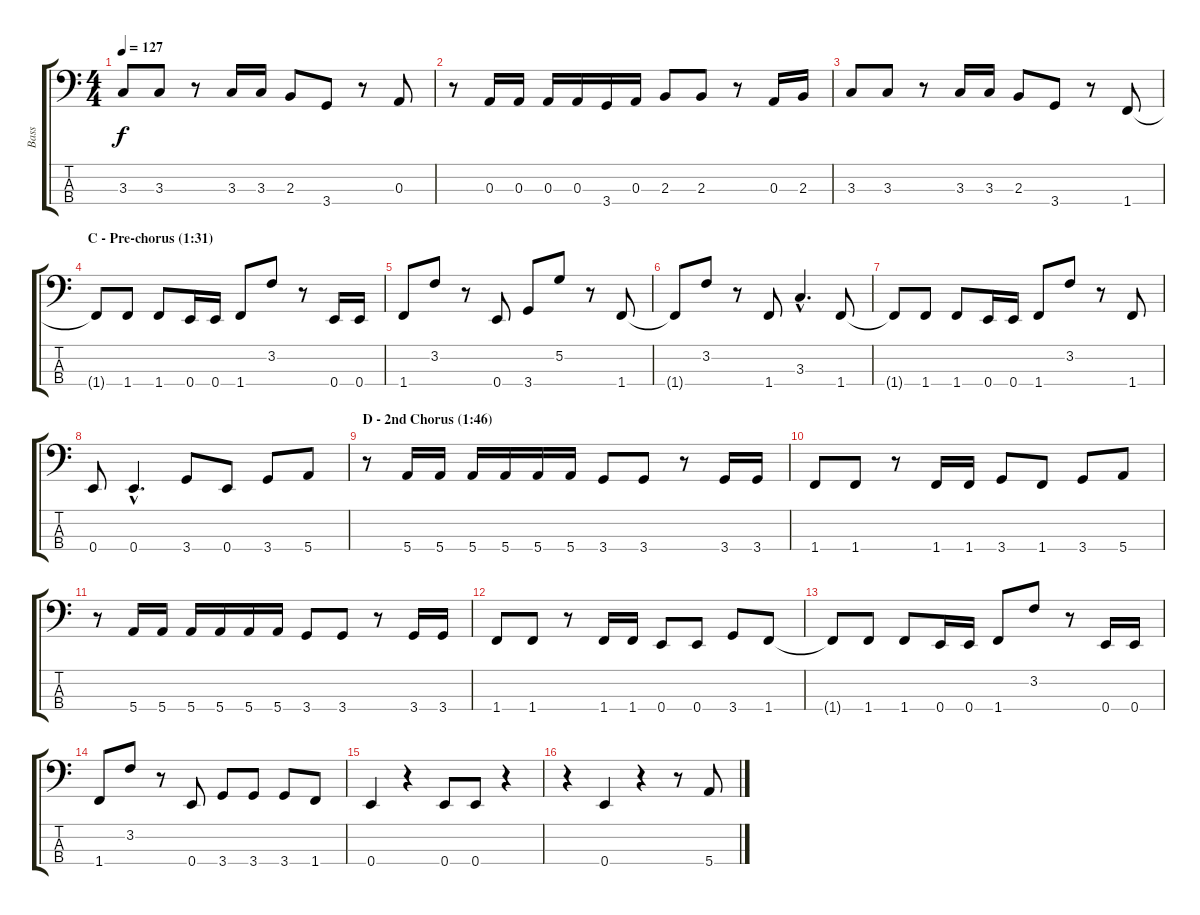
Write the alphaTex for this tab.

\track ("Bass" "Bass") {instrument electricbassfinger}
\staff {score tabs}
\tuning (G2 D2 A1 E1) {hide}
\ts (4 4)
\tempo 127
\clef f4
\ks c
3.3.8{dy f} 3.3.8 r.8 3.3.16 3.3.16 2.3.8 3.4.8 r.8 0.3.8 |
r.8 0.3.16 0.3.16 0.3.16 0.3.16 3.4.16 0.3.16 2.3.8 2.3.8 r.8 0.3.16 2.3.16 |
3.3.8 3.3.8 r.8 3.3.16 3.3.16 2.3.8 3.4.8 r.8 1.4.8 |
\section ("" "C - Pre-chorus (1:31)")
1.4{t}.8 1.4.8 1.4.8 0.4.16 0.4.16 1.4.8 3.2.8 r.8 0.4.16 0.4.16 |
1.4.8 3.2.8 r.8 0.4.8 3.4.8 5.2.8 r.8 1.4.8 |
1.4{t}.8 3.2.8 r.8 1.4.8 3.3{hac}.4{d} 1.4.8 |
1.4{t}.8 1.4.8 1.4.8 0.4.16 0.4.16 1.4.8 3.2.8 r.8 1.4.8 |
0.4.8 0.4{hac}.4{d} 3.4.8 0.4.8 3.4.8 5.4.8 |
\section ("" "D - 2nd Chorus (1:46)")
r.8 5.4.16 5.4.16 5.4.16 5.4.16 5.4.16 5.4.16 3.4.8 3.4.8 r.8 3.4.16 3.4.16 |
1.4.8 1.4.8 r.8 1.4.16 1.4.16 3.4.8 1.4.8 3.4.8 5.4.8 |
r.8 5.4.16 5.4.16 5.4.16 5.4.16 5.4.16 5.4.16 3.4.8 3.4.8 r.8 3.4.16 3.4.16 |
1.4.8 1.4.8 r.8 1.4.16 1.4.16 0.4.8 0.4.8 3.4.8 1.4.8 |
1.4{t}.8 1.4.8 1.4.8 0.4.16 0.4.16 1.4.8 3.2.8 r.8 0.4.16 0.4.16 |
1.4.8 3.2.8 r.8 0.4.8 3.4.8 3.4.8 3.4.8 1.4.8 |
0.4.4 r.4 0.4.8 0.4.8 r.4 |
r.4 0.4.4 r.4 r.8 5.4.8
